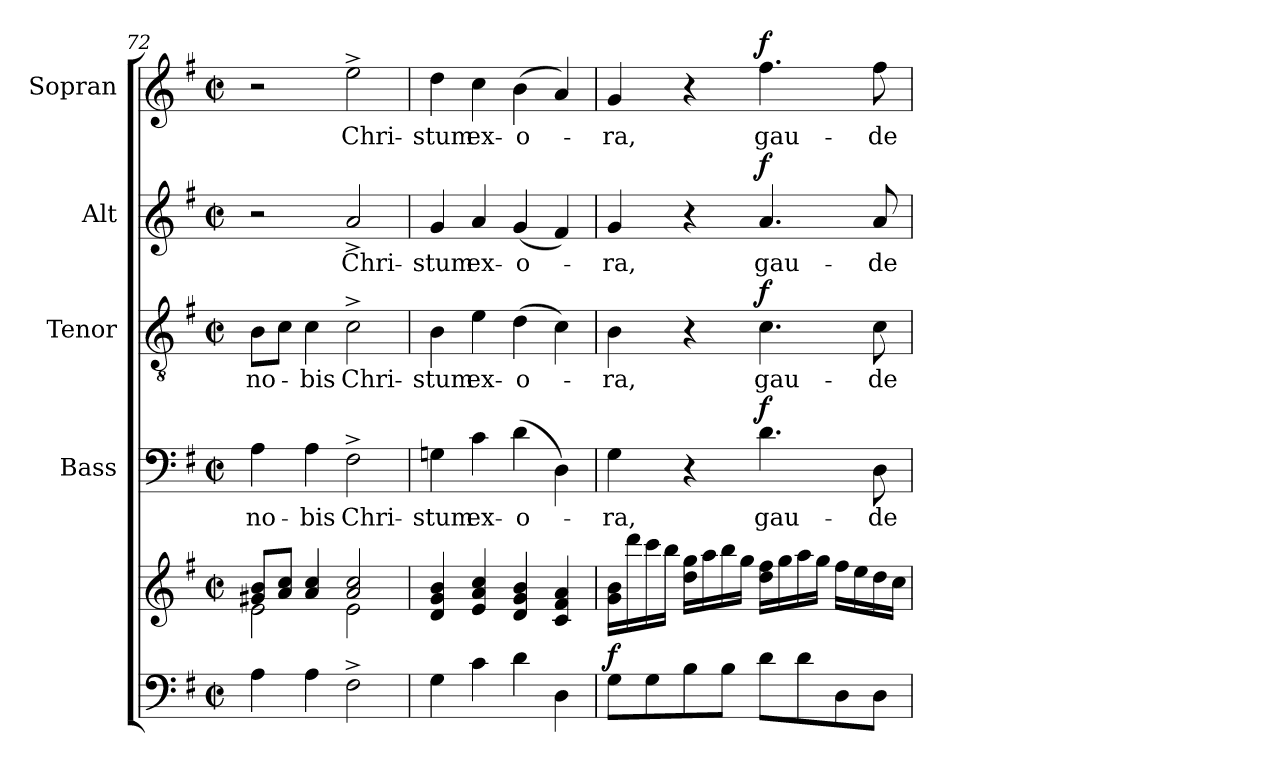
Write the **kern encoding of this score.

**kern	**kern	**dynam	**kern	**text	**dynam	**kern	**text	**dynam	**kern	**text	**dynam	**kern	**text	**dynam
*part5	*part5	*part5	*part4	*part4	*part4	*part3	*part3	*part3	*part2	*part2	*part2	*part1	*part1	*part1
*staff6	*staff5	*staff5/6	*staff4	*staff4	*staff4	*staff3	*staff3	*staff3	*staff2	*staff2	*staff2	*staff1	*staff1	*staff1
*	*	*	*I"Bass	*	*	*I"Tenor	*	*	*I"Alt	*	*	*I"Sopran	*	*
*	*	*	*I'B.	*	*	*I'T.	*	*	*I'A.	*	*	*I'S.	*	*
!!LO:PB:g=z
*clefF4	*clefG2	*	*clefF4	*	*	*clefGv2	*	*	*clefG2	*	*	*clefG2	*	*
*k[f#]	*k[f#]	*	*k[f#]	*	*	*k[f#]	*	*	*k[f#]	*	*	*k[f#]	*	*
*G:	*G:	*	*G:	*	*	*G:	*	*	*G:	*	*	*G:	*	*
*M2/2	*M2/2	*	*M2/2	*	*	*M2/2	*	*	*M2/2	*	*	*M2/2	*	*
*met(c|)	*met(c|)	*	*met(c|)	*	*	*met(c|)	*	*	*met(c|)	*	*	*met(c|)	*	*
=72	=72	=72	=72	=72	=72	=72	=72	=72	=72	=72	=72	=72	=72	=72
*	*^	*	*	*	*	*	*	*	*	*	*	*	*	*
!	!	!	!	!	!LO:LY:b	!	!	!LO:LY:b	!	!	!	!	!	!	!
4A\	8g#X/ 8b/L	2e\	.	4A\	no-	.	8B\L	no-	.	2r	.	.	2r	.	.
.	8a/ 8cc/J	.	.	.	.	.	8c\J	.	.	.	.	.	.	.	.
!	!	!	!	!	!LO:LY:b	!	!	!LO:LY:b	!	!	!	!	!	!	!
4A\	4a/ 4cc/	.	.	4A\	-bis	.	4c\	-bis	.	.	.	.	.	.	.
!	!	!	!	!	!LO:LY:b	!	!	!LO:LY:b	!	!	!LO:LY:b	!	!	!LO:LY:b	!
2F#^>\	2a/ 2cc/	2e\	.	2F#^>\	Chri-	.	2c^>\	Chri-	.	2a^</	Chri-	.	2ee^>\	Chri-	.
=73	=73	=73	=73	=73	=73	=73	=73	=73	=73	=73	=73	=73	=73	=73	=73
!	!	!	!	!	!LO:LY:b	!	!	!LO:LY:b	!	!	!LO:LY:b	!	!	!LO:LY:b	!
*	*v	*v	*	*	*	*	*	*	*	*	*	*	*	*	*
4G\	4d/ 4g/ 4b/	.	4Gn\	-stum	.	4B\	-stum	.	4g/	-stum	.	4dd\	-stum	.
!	!	!	!	!LO:LY:b	!	!	!LO:LY:b	!	!	!LO:LY:b	!	!	!LO:LY:b	!
4c\	4e/ 4a/ 4cc/	.	4c\	ex-	.	4e\	ex-	.	4a/	ex-	.	4cc\	ex-	.
!	!	!	!	!LO:LY:b	!	!	!LO:LY:b	!	!	!LO:LY:b	!	!	!LO:LY:b	!
4d\	4d/ 4g/ 4b/	.	(>4d\	-o-	.	(>4d\	-o-	.	(<4g/	-o-	.	(>4b\	-o-	.
4D\	4c/ 4f#/ 4a/	.	4D\)	.	.	4c\)	.	.	4f#/)	.	.	4a/)	.	.
=74	=74	=74	=74	=74	=74	=74	=74	=74	=74	=74	=74	=74	=74	=74
!	!	!LO:DY:a=2	!	!LO:LY:b	!	!	!LO:LY:b	!	!	!LO:LY:b	!	!	!LO:LY:b	!
8G\L	16g\ 16b\LL	f	4G\	-ra,	.	4B\	-ra,	.	4g/	-ra,	.	4g/	-ra,	.
.	16ddd\	.	.	.	.	.	.	.	.	.	.	.	.	.
8G\	16ccc\	.	.	.	.	.	.	.	.	.	.	.	.	.
.	16bb\JJ	.	.	.	.	.	.	.	.	.	.	.	.	.
8B\	16dd\ 16gg\LL	.	4r	.	.	4r	.	.	4r	.	.	4r	.	.
.	16aa\	.	.	.	.	.	.	.	.	.	.	.	.	.
8B\J	16bb\	.	.	.	.	.	.	.	.	.	.	.	.	.
.	16gg\JJ	.	.	.	.	.	.	.	.	.	.	.	.	.
!	!	!	!	!LO:LY:b	!LO:DY:a	!	!LO:LY:b	!LO:DY:a	!	!LO:LY:b	!LO:DY:a	!	!LO:LY:b	!LO:DY:a
8d\L	16dd\ 16ff#\LL	.	4.d\	gau-	f	4.c\	gau-	f	4.a/	gau-	f	4.ff#\	gau-	f
.	16gg\	.	.	.	.	.	.	.	.	.	.	.	.	.
8d\	16aa\	.	.	.	.	.	.	.	.	.	.	.	.	.
.	16gg\JJ	.	.	.	.	.	.	.	.	.	.	.	.	.
8D\	16ff#\LL	.	.	.	.	.	.	.	.	.	.	.	.	.
.	16ee\	.	.	.	.	.	.	.	.	.	.	.	.	.
!	!	!	!	!LO:LY:b	!	!	!LO:LY:b	!	!	!LO:LY:b	!	!	!LO:LY:b	!
8D\J	16dd\	.	8D\	-de	.	8c\	-de	.	8a/	-de	.	8ff#\	-de	.
.	16cc\JJ	.	.	.	.	.	.	.	.	.	.	.	.	.
=	=	=	=	=	=	=	=	=	=	=	=	=	=	=
*-	*-	*-	*-	*-	*-	*-	*-	*-	*-	*-	*-	*-	*-	*-
